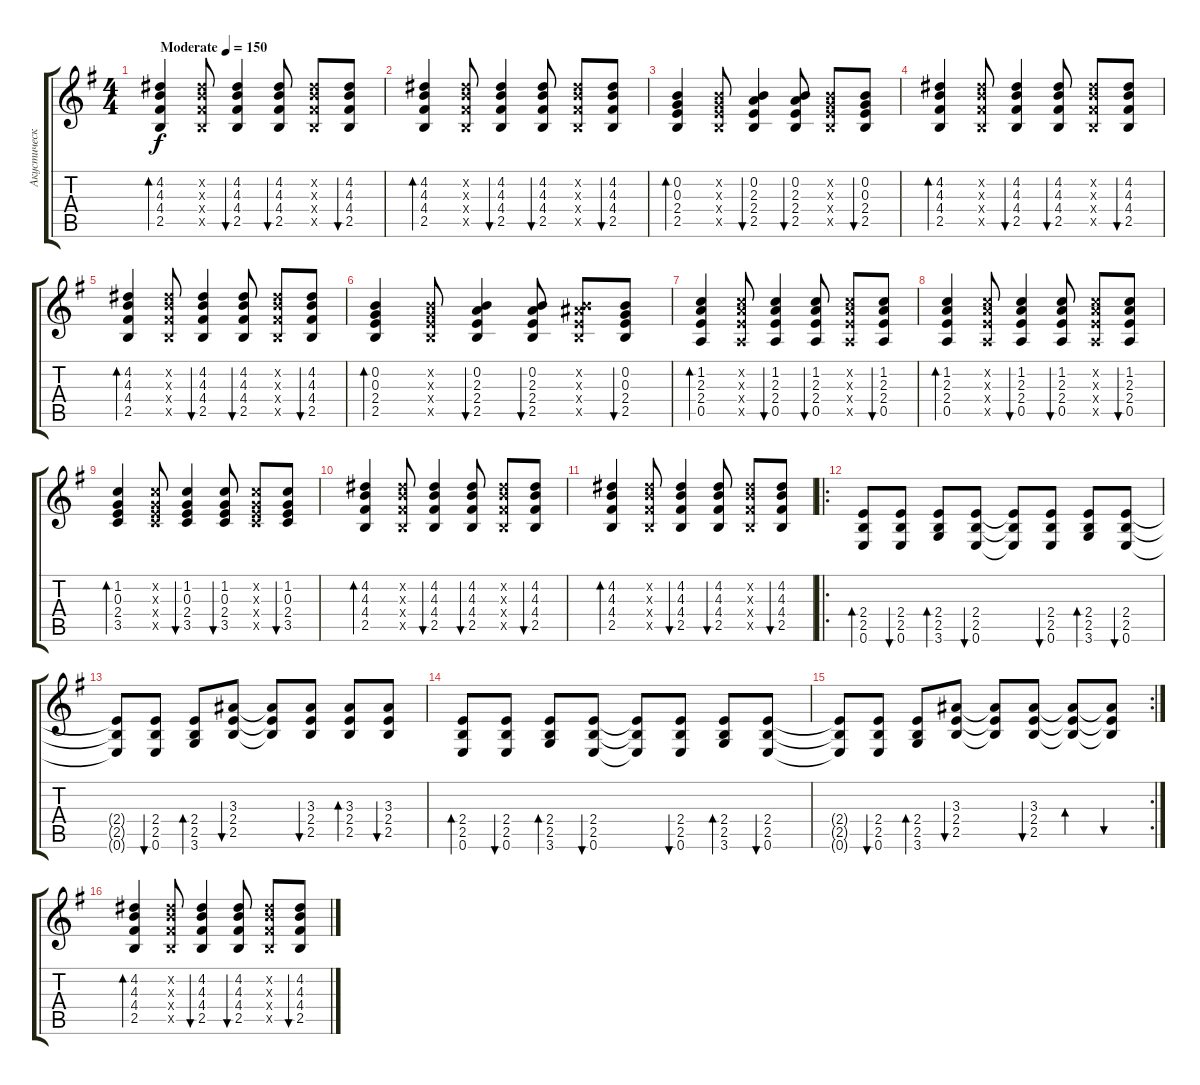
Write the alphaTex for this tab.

\track ("Акустическая гитара" "Акустическ") {instrument acousticguitarsteel}
\staff {score tabs}
\tuning (E4 B3 G3 D3 A2 E2) {hide}
\ts (4 4)
\tempo (150 "Moderate")
\clef g2
\ks g
(4.2 4.3 4.4 2.5).4{bd 60 dy f instrument acousticguitarsteel} (4.2{x} 4.3{x} 4.4{x} 2.5{x}).8 (4.2 4.3 4.4 2.5).4{bu 60} (4.2 4.3 4.4 2.5).8{bu 60} (4.2{x} 4.3{x} 4.4{x} 2.5{x}).8 (4.2 4.3 4.4 2.5).8{bu 60} |
(4.2 4.3 4.4 2.5).4{bd 60} (4.2{x} 4.3{x} 4.4{x} 2.5{x}).8 (4.2 4.3 4.4 2.5).4{bu 60} (4.2 4.3 4.4 2.5).8{bu 60} (4.2{x} 4.3{x} 4.4{x} 2.5{x}).8 (4.2 4.3 4.4 2.5).8{bu 60} |
(0.2 0.3 2.4 2.5).4{bd 60} (0.2{x} 0.3{x} 2.4{x} 2.5{x}).8 (0.2 2.3 2.4 2.5).4{bu 60} (0.2 2.3 2.4 2.5).8{bu 60} (0.2{x} 0.3{x} 2.4{x} 2.5{x}).8 (0.2 0.3 2.4 2.5).8{bu 60} |
(4.2 4.3 4.4 2.5).4{bd 60} (4.2{x} 4.3{x} 4.4{x} 2.5{x}).8 (4.2 4.3 4.4 2.5).4{bu 60} (4.2 4.3 4.4 2.5).8{bu 60} (4.2{x} 4.3{x} 4.4{x} 2.5{x}).8 (4.2 4.3 4.4 2.5).8{bu 60} |
(4.2 4.3 4.4 2.5).4{bd 60} (4.2{x} 4.3{x} 4.4{x} 2.5{x}).8 (4.2 4.3 4.4 2.5).4{bu 60} (4.2 4.3 4.4 2.5).8{bu 60} (4.2{x} 4.3{x} 4.4{x} 2.5{x}).8 (4.2 4.3 4.4 2.5).8{bu 60} |
(0.2 0.3 2.4 2.5).4{bd 60} (0.2{x} 0.3{x} 2.4{x} 2.5{x}).8 (0.2 2.3 2.4 2.5).4{bu 60} (0.2 2.3 2.4 2.5).8{bu 60} (0.2{x} 3.3{x} 2.4{x} 2.5{x}).8 (0.2 0.3 2.4 2.5).8{bu 60} |
(1.2 2.3 2.4 0.5).4{bd 60} (1.2{x} 2.3{x} 2.4{x} 0.5{x}).8 (1.2 2.3 2.4 0.5).4{bu 60} (1.2 2.3 2.4 0.5).8{bu 60} (1.2{x} 2.3{x} 2.4{x} 0.5{x}).8 (1.2 2.3 2.4 0.5).8{bu 60} |
(1.2 2.3 2.4 0.5).4{bd 60} (1.2{x} 2.3{x} 2.4{x} 0.5{x}).8 (1.2 2.3 2.4 0.5).4{bu 60} (1.2 2.3 2.4 0.5).8{bu 60} (1.2{x} 2.3{x} 2.4{x} 0.5{x}).8 (1.2 2.3 2.4 0.5).8{bu 60} |
(1.2 0.3 2.4 3.5).4{bd 60} (1.2{x} 0.3{x} 2.4{x} 3.5{x}).8 (1.2 0.3 2.4 3.5).4{bu 60} (1.2 0.3 2.4 3.5).8{bu 60} (1.2{x} 0.3{x} 2.4{x} 3.5{x}).8 (1.2 0.3 2.4 3.5).8{bu 60} |
(4.2 4.3 4.4 2.5).4{bd 60} (4.2{x} 4.3{x} 4.4{x} 2.5{x}).8 (4.2 4.3 4.4 2.5).4{bu 60} (4.2 4.3 4.4 2.5).8{bu 60} (4.2{x} 4.3{x} 4.4{x} 2.5{x}).8 (4.2 4.3 4.4 2.5).8{bu 60} |
(4.2 4.3 4.4 2.5).4{bd 60} (4.2{x} 4.3{x} 4.4{x} 2.5{x}).8 (4.2 4.3 4.4 2.5).4{bu 60} (4.2 4.3 4.4 2.5).8{bu 60} (4.2{x} 4.3{x} 4.4{x} 2.5{x}).8 (4.2 4.3 4.4 2.5).8{bu 60} |
\ro
(2.4 2.5 0.6).8{bd 60} (2.4 2.5 0.6).8{bu 60} (2.4 2.5 3.6).8{bd 60} (2.4 2.5 0.6).8{bu 60} (2.4{t} 2.5{t} 0.6{t}).8 (2.4 2.5 0.6).8{bu 60} (2.4 2.5 3.6).8{bd 60} (2.4 2.5 0.6).8{bu 60} |
(2.4{t} 2.5{t} 0.6{t}).8 (2.4 2.5 0.6).8{bu 60} (2.4 2.5 3.6).8{bd 60} (3.3 2.4 2.5).8{bu 60} (3.3{t} 2.4{t} 2.5{t}).8 (3.3 2.4 2.5).8{bu 60} (3.3 2.4 2.5).8{bd 60} (3.3 2.4 2.5).8{bu 60} |
(2.4 2.5 0.6).8{bd 60} (2.4 2.5 0.6).8{bu 60} (2.4 2.5 3.6).8{bd 60} (2.4 2.5 0.6).8{bu 60} (2.4{t} 2.5{t} 0.6{t}).8 (2.4 2.5 0.6).8{bu 60} (2.4 2.5 3.6).8{bd 60} (2.4 2.5 0.6).8{bu 60} |
\rc 2
(2.4{t} 2.5{t} 0.6{t}).8 (2.4 2.5 0.6).8{bu 60} (2.4 2.5 3.6).8{bd 60} (3.3 2.4 2.5).8{bu 60} (3.3{t} 2.4{t} 2.5{t}).8 (3.3 2.4 2.5).8{bu 60} (3.3{t} 2.4{t} 2.5{t}).8{bd 60} (3.3{t} 2.4{t} 2.5{t}).8{bu 60} |
(4.2 4.3 4.4 2.5).4{bd 60} (4.2{x} 4.3{x} 4.4{x} 2.5{x}).8 (4.2 4.3 4.4 2.5).4{bu 60} (4.2 4.3 4.4 2.5).8{bu 60} (4.2{x} 4.3{x} 4.4{x} 2.5{x}).8 (4.2 4.3 4.4 2.5).8{bu 60}
